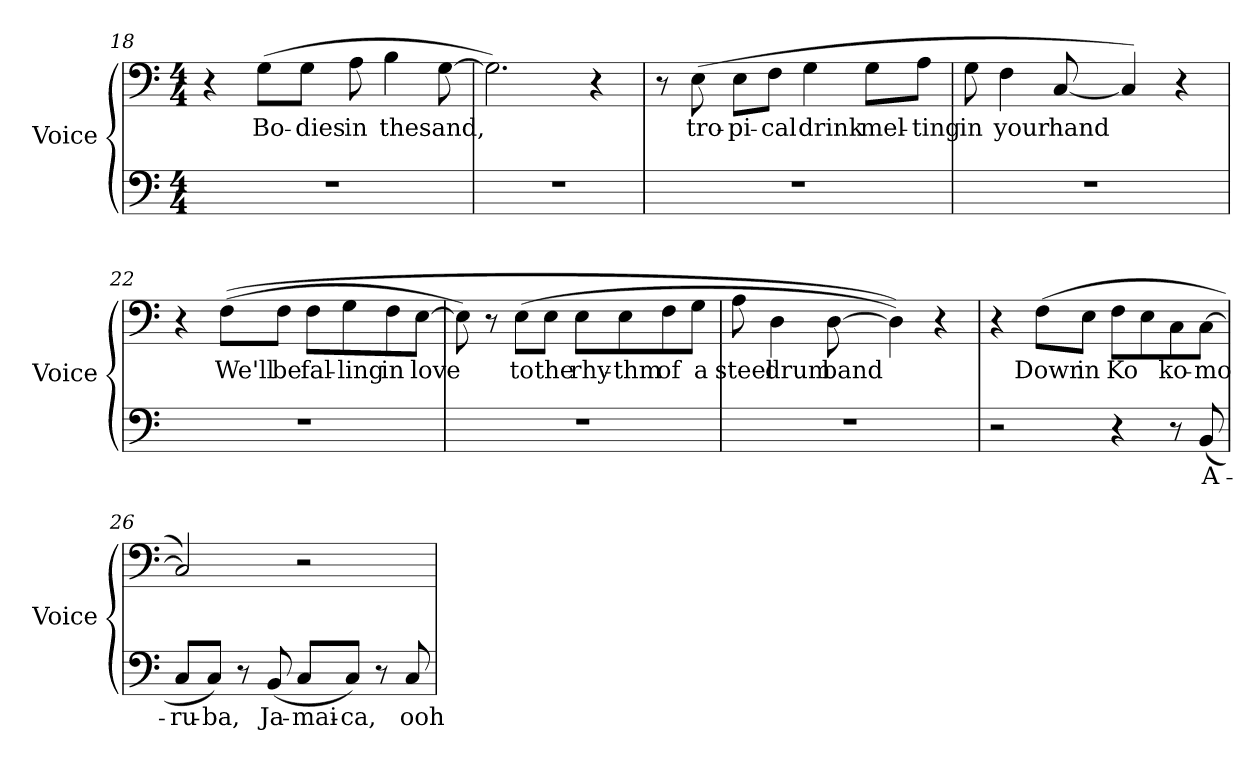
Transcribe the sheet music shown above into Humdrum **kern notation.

**kern	**text	**kern	**text
*part2	*part2	*part1	*part1
*staff2	*staff2	*staff1	*staff1
*I"Voice	*	*I"Voice	*
*I'Voice	*	*I'Voice	*
*clefF4	*	*clefF4	*
*k[]	*	*k[]	*
*C:	*	*C:	*
*M4/4	*	*M4/4	*
=18	=18	=18	=18
1r	.	4r	.
!	!	!	!LO:LY:b:color=#000000
.	.	(8Gi\L	Bo-
!	!	!	!LO:LY:b:color=#000000
.	.	8Gi\J	-dies
!	!	!	!LO:LY:b:color=#000000
.	.	8Ai\	in
!	!	!	!LO:LY:b:color=#000000
.	.	4Bi\	the
!	!	!	!LO:LY:b:color=#000000
.	.	[8Gi\	sand,
=19	=19	=19	=19
1r	.	2.Gi\])	.
.	.	4r	.
!!LO:PB:g=z
=20	=20	=20	=20
1r	.	8r	.
!	!	!	!LO:LY:b:color=#000000
.	.	(8Ei\	tro-
!	!	!	!LO:LY:b:color=#000000
.	.	8Ei\L	-pi-
!	!	!	!LO:LY:b:color=#000000
.	.	8Fi\J	-cal
!	!	!	!LO:LY:b:color=#000000
.	.	4Gi\	drink
!	!	!	!LO:LY:b:color=#000000
.	.	8Gi\L	mel-
!	!	!	!LO:LY:b:color=#000000
.	.	8Ai\J	-ting
=21	=21	=21	=21
!	!	!	!LO:LY:b:color=#000000
1r	.	8Gi\	in
!	!	!	!LO:LY:b:color=#000000
.	.	4Fi\	your
!	!	!	!LO:LY:b:color=#000000
.	.	[8Ci/	hand
.	.	4Ci/])	.
.	.	4r	.
=22	=22	=22	=22
1r	.	4r	.
!	!	!	!LO:LY:b:color=#000000
.	.	((8Fi\L	We'll
!	!	!	!LO:LY:b:color=#000000
.	.	8Fi\J	be
!	!	!	!LO:LY:b:color=#000000
.	.	8Fi\L	fal-
!	!	!	!LO:LY:b:color=#000000
.	.	8Gi\	-ling
!	!	!	!LO:LY:b:color=#000000
.	.	8Fi\	in
!	!	!	!LO:LY:b:color=#000000
.	.	[8Ei\J	love
!!LO:LB:g=z
=23	=23	=23	=23
1r	.	8Ei\])	.
.	.	8r	.
!	!	!	!LO:LY:b:color=#000000
.	.	(8Ei\L	to
!	!	!	!LO:LY:b:color=#000000
.	.	8Ei\J	the
!	!	!	!LO:LY:b:color=#000000
.	.	8Ei\L	rhy-
!	!	!	!LO:LY:b:color=#000000
.	.	8Ei\	-thm
!	!	!	!LO:LY:b:color=#000000
.	.	8Fi\	of
!	!	!	!LO:LY:b:color=#000000
.	.	8Gi\J	a
=24	=24	=24	=24
!	!	!	!LO:LY:b:color=#000000
1r	.	8Ai\	steel
!	!	!	!LO:LY:b:color=#000000
.	.	4Di\	drum
!	!	!	!LO:LY:b:color=#000000
.	.	[8Di\	band
.	.	4Di\]))	.
.	.	4r	.
=25	=25	=25	=25
2r	.	4r	.
!	!	!	!LO:LY:b:color=#000000
.	.	(8Fi\L	Down
!	!	!	!LO:LY:b:color=#000000
.	.	8Ei\J	in
!	!	!	!LO:LY:b:color=#000000
4r	.	8Fi\L	Ko
.	.	8Ei\	.
!	!	!	!LO:LY:b:color=#000000
8r	.	8Ci\	ko-
!	!LO:LY:b:color=#000000	!	!
!	!	!	!LO:LY:b:color=#000000
(8BBi/	A-	[8Ci\J	-mo
!!LO:LB:g=z
=26	=26	=26	=26
!	!LO:LY:b:color=#000000	!	!
8Ci/L	-ru-	2Ci/])	.
!	!LO:LY:b:color=#000000	!	!
8Ci/J)	-ba,	.	.
8r	.	.	.
!	!LO:LY:b:color=#000000	!	!
(8BBi/	Ja-	.	.
!	!LO:LY:b:color=#000000	!	!
8Ci/L	-mai-	2r	.
!	!LO:LY:b:color=#000000	!	!
8Ci/J)	-ca,	.	.
8r	.	.	.
!	!LO:LY:b:color=#000000	!	!
8Ci/	ooh	.	.
=	=	=	=
*-	*-	*-	*-
